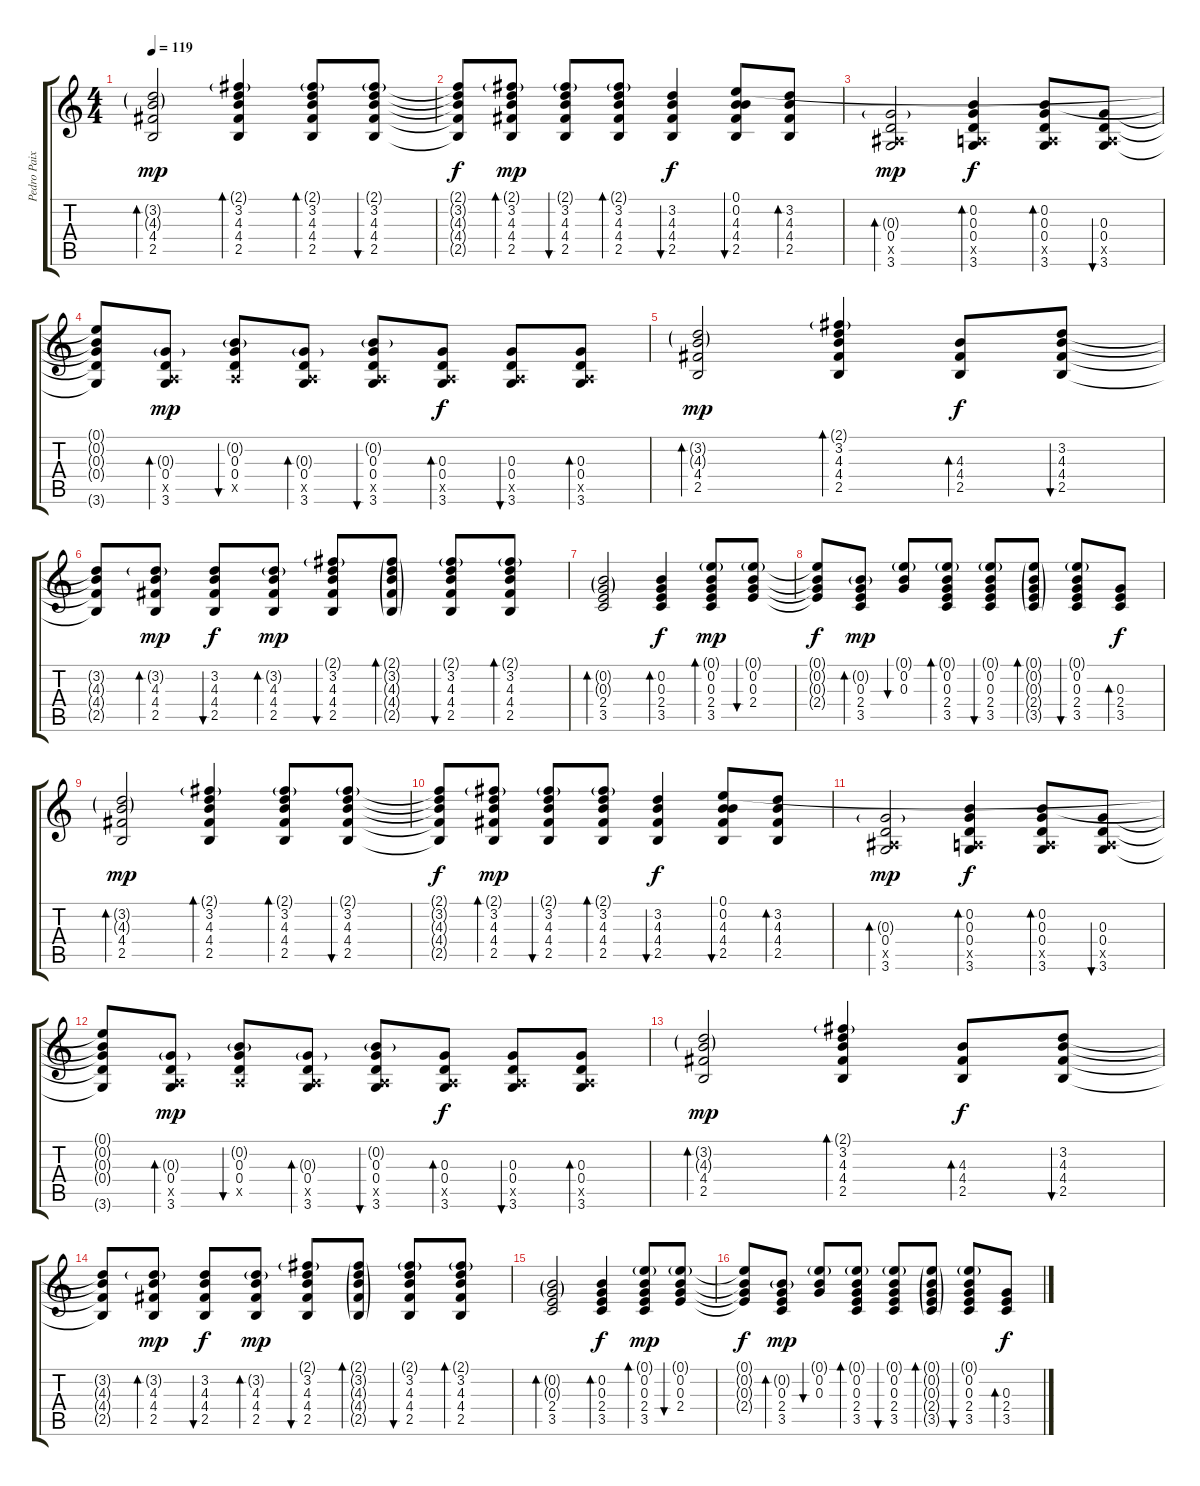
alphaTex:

\track ("" "Pedro Paix") {instrument overdrivenguitar}
\staff {score tabs}
\tuning (E4 B3 G3 D3 A2 E2) {hide}
\ts (4 4)
\tempo 119
\clef g2
\ks c
(3.2{g} 4.3{g} 4.4 2.5).2{bd 30 dy mp} (2.1{g} 3.2 4.3 4.4 2.5).4{bd 30} (2.1{g} 3.2 4.3 4.4 2.5).8{bd 30} (2.1{g} 3.2 4.3 4.4 2.5).8{bu 30} |
(2.1{t} 3.2{t} 4.3{t} 4.4{t} 2.5{t}).8{dy f} (2.1{g} 3.2 4.3 4.4 2.5).8{bd 30 dy mp} (2.1{g} 3.2 4.3 4.4 2.5).8{bu 30} (2.1{g} 3.2 4.3 4.4 2.5).8{bd 30} (3.2 4.3 4.4 2.5).4{bu 30 dy f} (0.1 0.2 4.3 4.4 2.5).8{bu 30} (3.2 4.3 4.4 2.5).8{bd 30} |
(0.3{g} 0.4 1.5{x} 3.6).2{bd 30 dy mp volume 10 balance 8 instrument electricguitarjazz} (0.2 0.3 0.4 0.5{x} 3.6).4{bd 30 dy f} (0.2 0.3 0.4 0.5{x} 3.6).8{bd 30} (0.3 0.4 0.5{x} 3.6).8{bu 30} |
(0.1{t} 0.2{t} 0.3{t} 0.4{t} 3.6{t}).8 (0.3{g} 0.4 0.5{x} 3.6).8{bd 30 dy mp} (0.2{g} 0.3 0.4 0.5{x}).8{bu 30} (0.3{g} 0.4 0.5{x} 3.6).8{bd 30} (0.2{g} 0.3 0.4 0.5{x} 3.6).8{bu 30} (0.3 0.4 0.5{x} 3.6).8{bd 30 dy f} (0.3 0.4 0.5{x} 3.6).8{bu 30} (0.3 0.4 0.5{x} 3.6).8{bd 60} |
(3.2{g} 4.3{g} 4.4 2.5).2{bd 30 dy mp} (2.1{g} 3.2 4.3 4.4 2.5).4{bd 30} (4.3 4.4 2.5).8{bd 30 dy f} (3.2 4.3 4.4 2.5).8{bu 30} |
(3.2{t} 4.3{t} 4.4{t} 2.5{t}).8 (3.2{g} 4.3 4.4 2.5).8{bd 30 dy mp} (3.2 4.3 4.4 2.5).8{bu 30 dy f} (3.2{g} 4.3 4.4 2.5).8{bd 30 dy mp} (2.1{g} 3.2 4.3 4.4 2.5).8{bu 30} (2.1{g} 3.2{g} 4.3{g} 4.4{g} 2.5{g}).8{bd 30} (2.1{g} 3.2 4.3 4.4 2.5).8{bu 30} (2.1{g} 3.2 4.3 4.4 2.5).8{bd 30} |
(0.2{g} 0.3{g} 2.4 3.5).2{bd 30} (0.2 0.3 2.4 3.5).4{bd 30 dy f} (0.1{g} 0.2 0.3 2.4 3.5).8{bd 30 dy mp} (0.1{g} 0.2 0.3 2.4).8{bu 30} |
(0.1{t} 0.2{t} 0.3{t} 2.4{t}).8{dy f} (0.2{g} 0.3 2.4 3.5).8{bd 30 dy mp} (0.1{g} 0.2 0.3).8{bu 30} (0.1{g} 0.2 0.3 2.4 3.5).8{bd 30} (0.1{g} 0.2 0.3 2.4 3.5).8{bu 30} (0.1{g} 0.2{g} 0.3{g} 2.4{g} 3.5{g}).8{bd 30} (0.1{g} 0.2 0.3 2.4 3.5).8{bu 30} (0.3 2.4 3.5).8{bd 30 dy f} |
(3.2{g} 4.3{g} 4.4 2.5).2{bd 30 dy mp} (2.1{g} 3.2 4.3 4.4 2.5).4{bd 30} (2.1{g} 3.2 4.3 4.4 2.5).8{bd 30} (2.1{g} 3.2 4.3 4.4 2.5).8{bu 30} |
(2.1{t} 3.2{t} 4.3{t} 4.4{t} 2.5{t}).8{dy f} (2.1{g} 3.2 4.3 4.4 2.5).8{bd 30 dy mp} (2.1{g} 3.2 4.3 4.4 2.5).8{bu 30} (2.1{g} 3.2 4.3 4.4 2.5).8{bd 30} (3.2 4.3 4.4 2.5).4{bu 30 dy f} (0.1 0.2 4.3 4.4 2.5).8{bu 30} (3.2 4.3 4.4 2.5).8{bd 30} |
(0.3{g} 0.4 1.5{x} 3.6).2{bd 30 dy mp volume 10 balance 8 instrument electricguitarjazz} (0.2 0.3 0.4 0.5{x} 3.6).4{bd 30 dy f} (0.2 0.3 0.4 0.5{x} 3.6).8{bd 30} (0.3 0.4 0.5{x} 3.6).8{bu 30} |
(0.1{t} 0.2{t} 0.3{t} 0.4{t} 3.6{t}).8 (0.3{g} 0.4 0.5{x} 3.6).8{bd 30 dy mp} (0.2{g} 0.3 0.4 0.5{x}).8{bu 30} (0.3{g} 0.4 0.5{x} 3.6).8{bd 30} (0.2{g} 0.3 0.4 0.5{x} 3.6).8{bu 30} (0.3 0.4 0.5{x} 3.6).8{bd 30 dy f} (0.3 0.4 0.5{x} 3.6).8{bu 30} (0.3 0.4 0.5{x} 3.6).8{bd 60} |
(3.2{g} 4.3{g} 4.4 2.5).2{bd 30 dy mp} (2.1{g} 3.2 4.3 4.4 2.5).4{bd 30} (4.3 4.4 2.5).8{bd 30 dy f} (3.2 4.3 4.4 2.5).8{bu 30} |
(3.2{t} 4.3{t} 4.4{t} 2.5{t}).8 (3.2{g} 4.3 4.4 2.5).8{bd 30 dy mp} (3.2 4.3 4.4 2.5).8{bu 30 dy f} (3.2{g} 4.3 4.4 2.5).8{bd 30 dy mp} (2.1{g} 3.2 4.3 4.4 2.5).8{bu 30} (2.1{g} 3.2{g} 4.3{g} 4.4{g} 2.5{g}).8{bd 30} (2.1{g} 3.2 4.3 4.4 2.5).8{bu 30} (2.1{g} 3.2 4.3 4.4 2.5).8{bd 30} |
(0.2{g} 0.3{g} 2.4 3.5).2{bd 30} (0.2 0.3 2.4 3.5).4{bd 30 dy f} (0.1{g} 0.2 0.3 2.4 3.5).8{bd 30 dy mp} (0.1{g} 0.2 0.3 2.4).8{bu 30} |
(0.1{t} 0.2{t} 0.3{t} 2.4{t}).8{dy f} (0.2{g} 0.3 2.4 3.5).8{bd 30 dy mp} (0.1{g} 0.2 0.3).8{bu 30} (0.1{g} 0.2 0.3 2.4 3.5).8{bd 30} (0.1{g} 0.2 0.3 2.4 3.5).8{bu 30} (0.1{g} 0.2{g} 0.3{g} 2.4{g} 3.5{g}).8{bd 30} (0.1{g} 0.2 0.3 2.4 3.5).8{bu 30} (0.3 2.4 3.5).8{bd 30 dy f}
